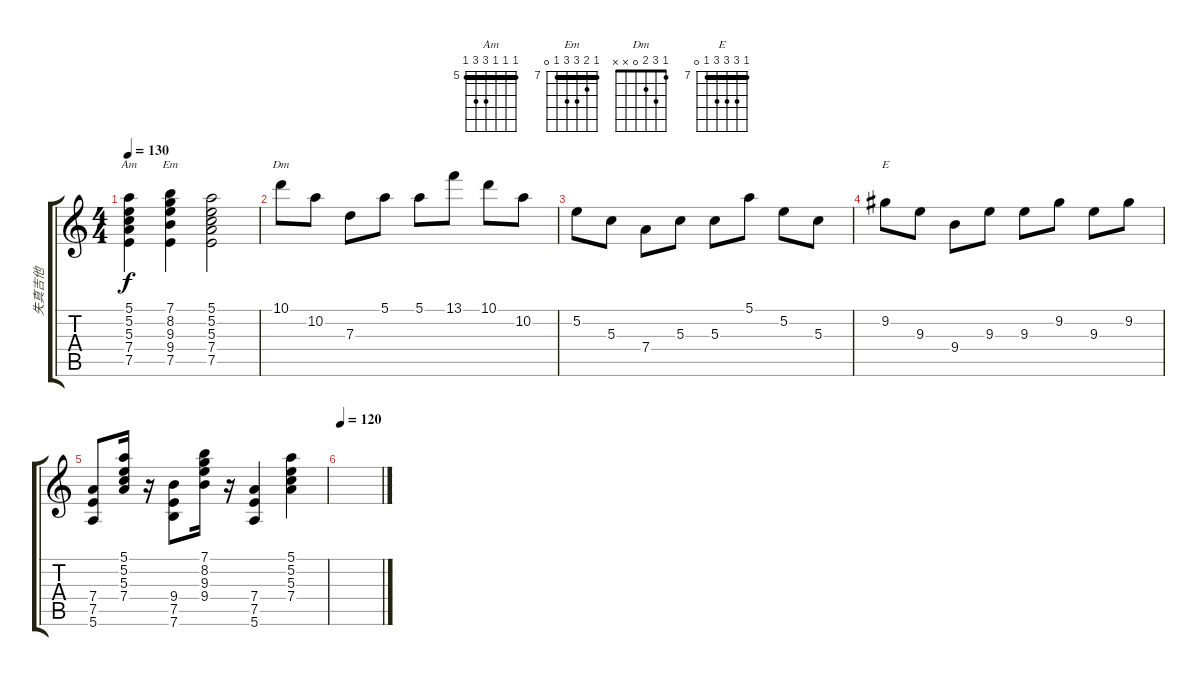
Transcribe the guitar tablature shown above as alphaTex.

\track ("失真吉他" "失真吉他") {instrument distortionguitar}
\staff {score tabs}
\tuning (E4 B3 G3 D3 A2 E2) {hide}
\chord ("Am" 5 5 5 7 7 5) {firstfret 5 barre 5}
\chord ("Em" 7 8 9 9 7 0) {firstfret 7 barre 7}
\chord ("Dm" 1 3 2 0 x x)
\chord ("E" 7 9 9 9 7 0) {firstfret 7 barre 7}
\ts (4 4)
\tempo 130
\clef g2
\ks c
(5.1 5.2 5.3 7.4 7.5).4{ch "Am" dy f} (7.1 8.2 9.3 9.4 7.5).4{ch "Em"} (5.1 5.2 5.3 7.4 7.5).2 |
10.1.8{ch "Dm"} 10.2.8 7.3.8 5.1.8 5.1.8 13.1.8 10.1.8 10.2.8 |
5.2.8 5.3.8 7.4.8 5.3.8 5.3.8 5.1.8 5.2.8 5.3.8 |
9.2.8{ch "E"} 9.3.8 9.4.8 9.3.8 9.3.8 9.2.8 9.3.8 9.2.8 |
(7.4 7.5 5.6).8 (5.1 5.2 5.3 7.4).16 r.16 (9.4 7.5 7.6).8 (7.1 8.2 9.3 9.4).16 r.16 (7.4 7.5 5.6).4 (5.1 5.2 5.3 7.4).4 |
\tempo 120
